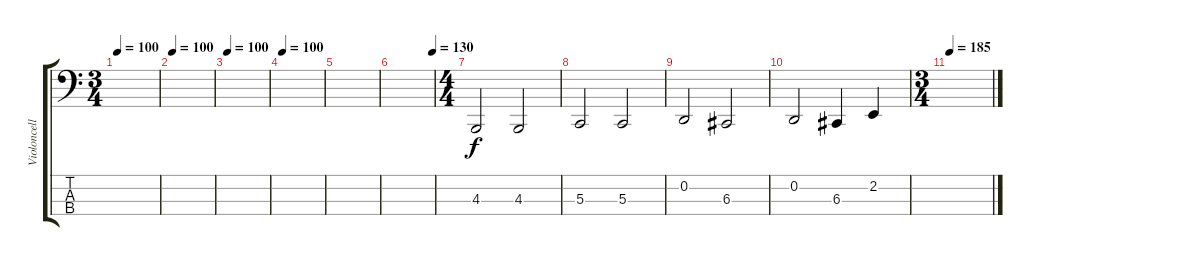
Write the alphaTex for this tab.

\track ("Violoncello" "Violoncell") {instrument cello}
\staff {score tabs}
\tuning (A2 D2 G1 C1) {hide}
\ts (3 4)
\tempo 100
\clef f4
\ks c
|
\tempo 100
|
\tempo 100
|
\tempo 100
|
|
\tempo (130 0.9791666666666666)
|
\ts (4 4)
4.3.2{dy f} 4.3.2 |
5.3.2 5.3.2 |
0.2.2 6.3.2 |
0.2.2 6.3.4 2.2.4 |
\ts (3 4)
\tempo 185
